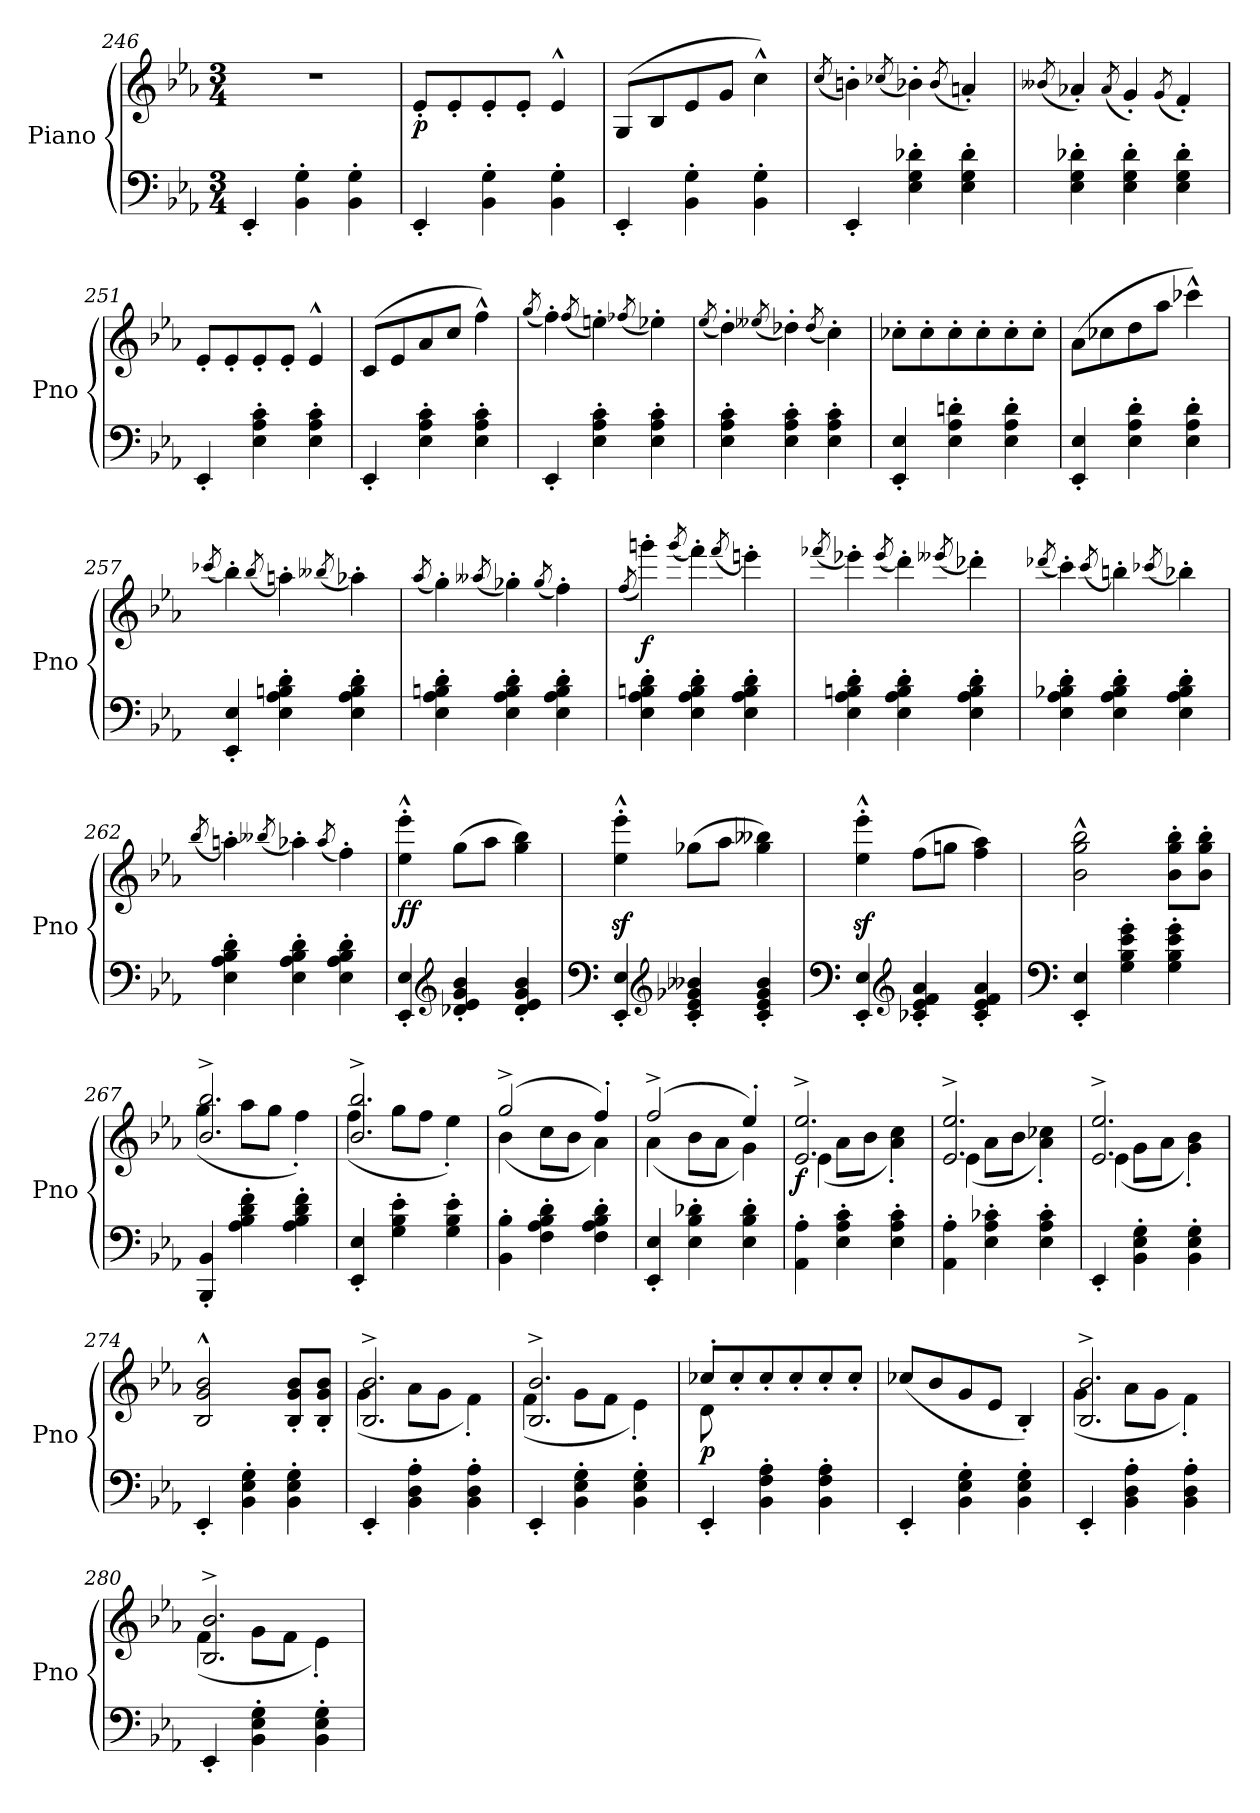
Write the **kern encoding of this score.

**kern	**kern	**dynam
*part1	*part1	*part1
*staff2	*staff1	*staff1/2
*I"Piano	*	*
*I'Pno	*	*
*clefF4	*clefG2	*
*k[b-e-a-]	*k[b-e-a-]	*
*M3/4	*M3/4	*
=246	=246	=246
4EE-'/	2.r	.
4BB-\' 4G\'	.	.
4BB-\' 4G\'	.	.
=247	=247	=247
!	!	!LO:DY:b
4EE-'/	8e-'/L	p
.	8e-'/	.
4BB-\' 4G\'	8e-'/	.
.	8e-'/J	.
4BB-\' 4G\'	4e-^^/	.
=248	=248	=248
4EE-'/	(>8G/L	.
.	8B-/	.
4BB-\' 4G\'	8e-/	.
.	8g/J	.
4BB-\' 4G\'	4cc^^\)	.
!!LO:LB:g=z
=249	=249	=249
.	(<8qcc/	.
4EE-'/	4bn'\)	.
.	(<8qcc-X/	.
4E-\' 4G\' 4d-X\'	4b-X'\)	.
.	(<8qb-/	.
4E-\' 4G\' 4d-\'	4an'/)	.
=250	=250	=250
.	(<8qb--X/	.
4E-\' 4G\' 4d-X\'	4a-X'/)	.
.	(<8qa-/	.
4E-\' 4G\' 4d-\'	4g'/)	.
.	(<8qg/	.
4E-\' 4G\' 4d-\'	4f'/)	.
=251	=251	=251
4EE-'/	8e-'/L	.
.	8e-'/	.
4E-\' 4A-\' 4c\'	8e-'/	.
.	8e-'/J	.
4E-\' 4A-\' 4c\'	4e-^^/	.
=252	=252	=252
4EE-'/	(>8c/L	.
.	8e-/	.
4E-\' 4A-\' 4c\'	8a-/	.
.	8cc/J	.
4E-\' 4A-\' 4c\'	4ff^^\)	.
=253	=253	=253
.	(<8qgg/	.
4EE-'/	4ff'\)	.
.	(<8qff/	.
4E-\' 4A-\' 4c\'	4een'\)	.
.	(<8qff-X/	.
4E-\' 4A-\' 4c\'	4ee-X'\)	.
=254	=254	=254
.	(<8qee-/	.
4E-\' 4A-\' 4c\'	4dd'\)	.
.	(<8qee--X/	.
4E-\' 4A-\' 4c\'	4dd-X'\)	.
.	(<8qdd-/	.
4E-\' 4A-\' 4c\'	4cc'\)	.
!!LO:LB:g=z
=255	=255	=255
4EE-/' 4E-/'	8cc-X'\L	.
.	8cc-'\	.
4E-\' 4A-\' 4dn\'	8cc-'\	.
.	8cc-'\	.
4E-\' 4A-\' 4d\'	8cc-'\	.
.	8cc-'\J	.
!!LO:LB:g=z
=256	=256	=256
4EE-/' 4E-/'	(>8a-\L	.
.	8cc-X\	.
4E-\' 4A-\' 4d\'	8dd\	.
.	8aa-\J	.
4E-\' 4A-\' 4d\'	4ccc-X^^\)	.
=257	=257	=257
.	(<8qccc-X/	.
4EE-/' 4E-/'	4bb-'\)	.
.	(<8qbb-/	.
4E-\' 4A-\' 4Bn\' 4d\'	4aan'\)	.
.	(<8qbb--X/	.
4E-\' 4A-\' 4B\' 4d\'	4aa-X'\)	.
=258	=258	=258
.	(<8qaa-/	.
4E-\' 4A-\' 4Bn\' 4d\'	4gg'\)	.
.	(<8qaa--X/	.
4E-\' 4A-\' 4B\' 4d\'	4gg-X'\)	.
.	(<8qgg-/	.
4E-\' 4A-\' 4B\' 4d\'	4ff'\)	.
=259	=259	=259
.	(<8qff/	.
!	!	!LO:DY:b
4E-\' 4A-\' 4Bn\' 4d\'	4gggn'\)	f
.	(<8qggg/	.
4E-\' 4A-\' 4B\' 4d\'	4fff'\)	.
.	(<8qfff/	.
4E-\' 4A-\' 4B\' 4d\'	4eeen'\)	.
=260	=260	=260
.	(<8qfff-X/	.
4E-\' 4A-\' 4Bn\' 4d\'	4eee-X'\)	.
.	(<8qeee-/	.
4E-\' 4A-\' 4B\' 4d\'	4ddd'\)	.
.	(<8qeee--X/	.
4E-\' 4A-\' 4B\' 4d\'	4ddd-X'\)	.
!!LO:LB:g=z
=261	=261	=261
.	(<8qddd-X/	.
4E-\' 4A-\' 4B-X\' 4d\'	4ccc'\)	.
.	(<8qccc/	.
4E-\' 4A-\' 4B-\' 4d\'	4bbn'\)	.
.	(<8qccc-X/	.
4E-\' 4A-\' 4B-\' 4d\'	4bb-X'\)	.
!!LO:LB:g=z
=262	=262	=262
.	(<8qbb-/	.
4E-\' 4A-\' 4B-\' 4d\'	4aan'\)	.
.	(<8qbb--X/	.
4E-\' 4A-\' 4B-\' 4d\'	4aa-X'\)	.
.	(<8qaa-/	.
4E-\' 4A-\' 4B-\' 4d\'	4ff'\)	.
=263	=263	=263
!	!	!LO:DY:b
4EE-/' 4E-/'	4ee-\'^^ 4eee-\'^^	ff
*clefG2	*	*
4d-X/' 4e-/' 4g/' 4b-/'	(>8gg\L	.
.	8aa-\J	.
4d-/' 4e-/' 4g/' 4b-/'	4gg\ 4bb-\)	.
=264	=264	=264
*clefF4	*	*
4EE-/' 4E-/'	4ee-\z<'^^ 4eee-\z<'^^	.
*clefG2	*	*
4c/' 4e-/' 4g-X/' 4b--X/'	(>8gg-X\L	.
.	8aa-\J	.
4c/' 4e-/' 4g-/' 4b--/'	4gg-\ 4bb--X\)	.
=265	=265	=265
*clefF4	*	*
4EE-/' 4E-/'	4ee-\z<'^^ 4eee-\z<'^^	.
*clefG2	*	*
4c-X/' 4e-/' 4f/' 4a-/'	(>8ff\L	.
.	8ggn\J	.
4c-/' 4e-/' 4f/' 4a-/'	4ff\ 4aa-\)	.
=266	=266	=266
*clefF4	*	*
4EE-/' 4E-/'	2b-\^^ 2gg\^^ 2bb-\^^	.
4G\' 4B-\' 4e-\' 4g\'	.	.
4G\' 4B-\' 4e-\' 4g\'	8b-\' 8gg\' 8bb-\'L	.
.	8b-\' 8gg\' 8bb-\'J	.
!!LO:PB:g=z
=267	=267	=267
*	*^	*
4BBB-/' 4BB-/'	2.b-/^ 2.bb-/^	(<4gg\	.
4A-\' 4B-\' 4d\' 4f\'	.	8aa-\L	.
.	.	8gg\J	.
4A-\' 4B-\' 4d\' 4f\'	.	4ff'\)	.
=268	=268	=268	=268
4EE-/' 4E-/'	2.b-/^ 2.bb-/^	(<4ff\	.
4G\' 4B-\' 4e-\'	.	8gg\L	.
.	.	8ff\J	.
4G\' 4B-\' 4e-\'	.	4ee-'\)	.
!!LO:LB:g=z	!!
=269	=269	=269	=269
4BB-\' 4B-\'	(>2gg^/	(<4b-\	.
4F\' 4A-\' 4B-\' 4d\'	.	8cc\L	.
.	.	8b-\J	.
4F\' 4A-\' 4B-\' 4d\'	4ff'/)	4a-\)	.
=270	=270	=270	=270
4EE-/' 4E-/'	(>2ff^/	(<4a-\	.
4E-\' 4B-\' 4d-X\'	.	8b-\L	.
.	.	8a-\J	.
4E-\' 4B-\' 4d-\'	4ee-'/)	4g\)	.
=271	=271	=271	=271
!	!	!	!LO:DY:b
4AA-\' 4A-\'	2.e-/^ 2.ee-/^	(<4e-\	f
4E-\' 4A-\' 4c\'	.	8a-\L	.
.	.	8b-\J	.
4E-\' 4A-\' 4c\'	.	4a-\' 4cc\')	.
=272	=272	=272	=272
4AA-\' 4A-\'	2.e-/^ 2.ee-/^	(<4e-\	.
4E-\' 4A-\' 4c-X\'	.	8a-\L	.
.	.	8b-\J	.
4E-\' 4A-\' 4c-\'	.	4a-\' 4cc-X\')	.
=273	=273	=273	=273
4EE-'/	2.e-/^ 2.ee-/^	(<4e-\	.
4BB-\' 4E-\' 4G\'	.	8g\L	.
.	.	8a-\J	.
4BB-\' 4E-\' 4G\'	.	4g\' 4b-\')	.
*	*v	*v	*
=274	=274	=274
4EE-'/	2B-/^^ 2g/^^ 2b-/^^	.
4BB-\' 4E-\' 4G\'	.	.
4BB-\' 4E-\' 4G\'	8B-/' 8g/' 8b-/'L	.
.	8B-/' 8g/' 8b-/'J	.
=275	=275	=275
*	*^	*
4EE-'/	2.B-/^ 2.b-/^	(<4g\	.
4BB-\' 4D\' 4A-\'	.	8a-\L	.
.	.	8g\J	.
4BB-\' 4D\' 4A-\'	.	4f'\)	.
!!LO:LB:g=z	!!
=276	=276	=276	=276
4EE-'/	2.B-/^ 2.b-/^	(<4f\	.
4BB-\' 4E-\' 4G\'	.	8g\L	.
.	.	8f\J	.
4BB-\' 4E-\' 4G\'	.	4e-'\)	.
!!LO:LB:g=z	!!
=277	=277	=277	=277
!	!	!	!LO:DY:b
4EE-'/	8cc-X'/L	8d\	p
.	8cc-'/	2ryy	.
4BB-\' 4F\' 4A-\'	8cc-'/	.	.
.	8cc-'/	.	.
4BB-\' 4F\' 4A-\'	8cc-'/	.	.
.	8cc-'/J	8ryy	.
*	*v	*v	*
=278	=278	=278
4EE-'/	(<8cc-X/L	.
.	8b-/	.
4BB-\' 4E-\' 4G\'	8g/	.
.	8e-/J	.
4BB-\' 4E-\' 4G\'	4B-'/)	.
=279	=279	=279
*	*^	*
4EE-'/	2.B-/^ 2.b-/^	(<4g\	.
4BB-\' 4D\' 4A-\'	.	8a-\L	.
.	.	8g\J	.
4BB-\' 4D\' 4A-\'	.	4f'\)	.
=280	=280	=280	=280
4EE-'/	2.B-/^ 2.b-/^	(<4f\	.
4BB-\' 4E-\' 4G\'	.	8g\L	.
.	.	8f\J	.
4BB-\' 4E-\' 4G\'	.	4e-'\)	.
*	*v	*v	*
=	=	=
*-	*-	*-
